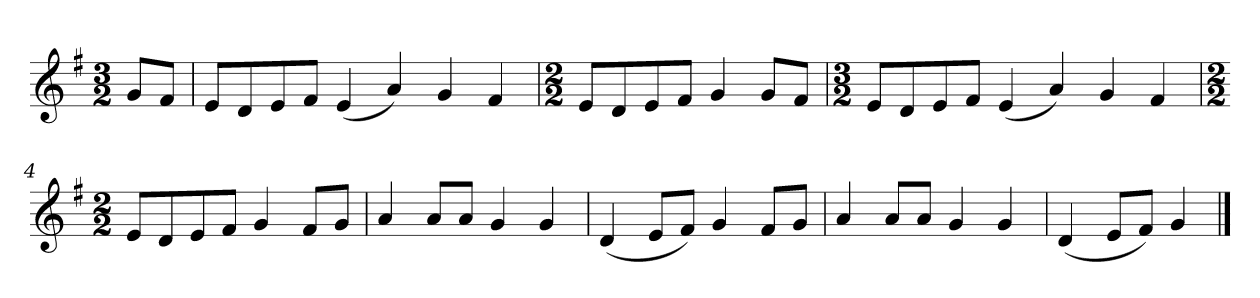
**kern
*part1
*staff1
*k[f#]
*M3/2
*MM120
=
8gL
8f#J
=1
8eL
8d
8e
8f#J
(4e
4a)
4g
4f#
=2
*M2/2
8eL
8d
8e
8f#J
4g
8gL
8f#J
=3
*M3/2
8eL
8d
8e
8f#J
(4e
4a)
4g
4f#
=4
*M2/2
8eL
8d
8e
8f#J
4g
8f#L
8gJ
=5
4a
8aL
8aJ
4g
4g
=6
(4d
8eL
8f#J)
4g
8f#L
8gJ
=7
4a
8aL
8aJ
4g
4g
=8
(4d
8eL
8f#J)
4g
==
*-
